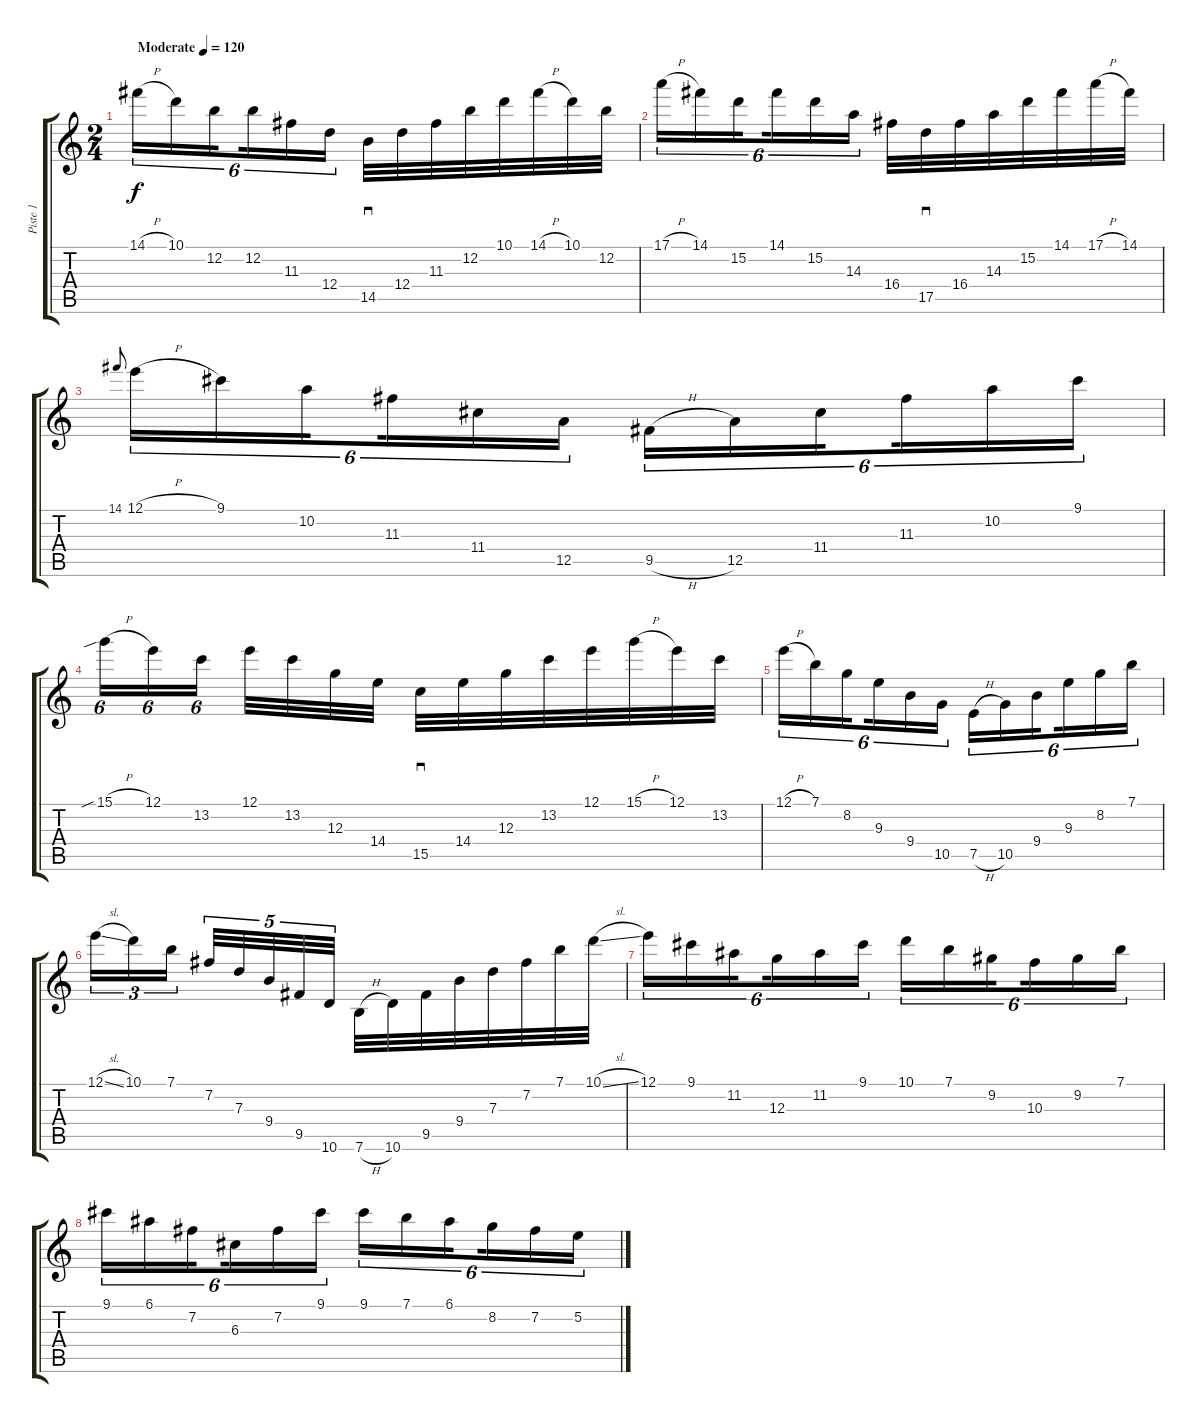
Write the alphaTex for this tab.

\track ("Piste 1" "Piste 1") {instrument overdrivenguitar}
\staff {score tabs}
\tuning (E4 B3 G3 D3 A2 E2) {hide}
\ts (2 4)
\tempo (120 "Moderate")
\clef g2
\ks c
14.1{h}.16{tu (6 4) dy f instrument overdrivenguitar} 10.1.16{tu (6 4)} 12.2.16{tu (6 4) beam splitsecondary} 12.2.16{tu (6 4)} 11.3.16{tu (6 4)} 12.4.16{tu (6 4)} 14.5.32{sd} 12.4.32 11.3.32 12.2.32 10.1.32 14.1{h}.32 10.1.32 12.2.32 |
17.1{h}.16{tu (6 4)} 14.1.16{tu (6 4)} 15.2.16{tu (6 4) beam splitsecondary} 14.1.16{tu (6 4)} 15.2.16{tu (6 4)} 14.3.16{tu (6 4)} 16.4.32 17.5.32{sd} 16.4.32 14.3.32 15.2.32 14.1.32 17.1{h}.32 14.1.32 |
14.1.8{gr onbeat} 12.1{h}.16{tu (6 4)} 9.1.16{tu (6 4)} 10.2.16{tu (6 4) beam splitsecondary} 11.3.16{tu (6 4)} 11.4.16{tu (6 4)} 12.5.16{tu (6 4)} 9.5{h}.16{tu (6 4)} 12.5.16{tu (6 4)} 11.4.16{tu (6 4) beam splitsecondary} 11.3.16{tu (6 4)} 10.2.16{tu (6 4)} 9.1.16{tu (6 4)} |
15.1{sib h}.16{tu (6 4)} 12.1.16{tu (6 4)} 13.2.16{tu (6 4) beam splitsecondary} 12.1.32 13.2.32 12.3.32 14.4.32 15.5.32{sd} 14.4.32 12.3.32 13.2.32 12.1.32 15.1{h}.32 12.1.32 13.2.32 |
12.1{h}.16{tu (6 4)} 7.1.16{tu (6 4)} 8.2.16{tu (6 4) beam splitsecondary} 9.3.16{tu (6 4)} 9.4.16{tu (6 4)} 10.5.16{tu (6 4)} 7.5{h}.16{tu (6 4)} 10.5.16{tu (6 4)} 9.4.16{tu (6 4) beam splitsecondary} 9.3.16{tu (6 4)} 8.2.16{tu (6 4)} 7.1.16{tu (6 4)} |
12.1{sl}.16{tu (3 2)} 10.1.16{tu (3 2)} 7.1.16{tu (3 2) beam splitsecondary} 7.2.32{tu (5 4)} 7.3.32{tu (5 4)} 9.4.32{tu (5 4)} 9.5.32{tu (5 4)} 10.6.32{tu (5 4)} 7.6{h}.32 10.6.32 9.5.32 9.4.32 7.3.32 7.2.32 7.1.32 10.1{sl}.32 |
12.1.16{tu (6 4)} 9.1.16{tu (6 4)} 11.2.16{tu (6 4) beam splitsecondary} 12.3.16{tu (6 4)} 11.2.16{tu (6 4)} 9.1.16{tu (6 4)} 10.1.16{tu (6 4)} 7.1.16{tu (6 4)} 9.2.16{tu (6 4) beam splitsecondary} 10.3.16{tu (6 4)} 9.2.16{tu (6 4)} 7.1.16{tu (6 4)} |
9.1.16{tu (6 4)} 6.1.16{tu (6 4)} 7.2.16{tu (6 4) beam splitsecondary} 6.3.16{tu (6 4)} 7.2.16{tu (6 4)} 9.1.16{tu (6 4)} 9.1.16{tu (6 4)} 7.1.16{tu (6 4)} 6.1.16{tu (6 4) beam splitsecondary} 8.2.16{tu (6 4)} 7.2.16{tu (6 4)} 5.2.16{tu (6 4)}
